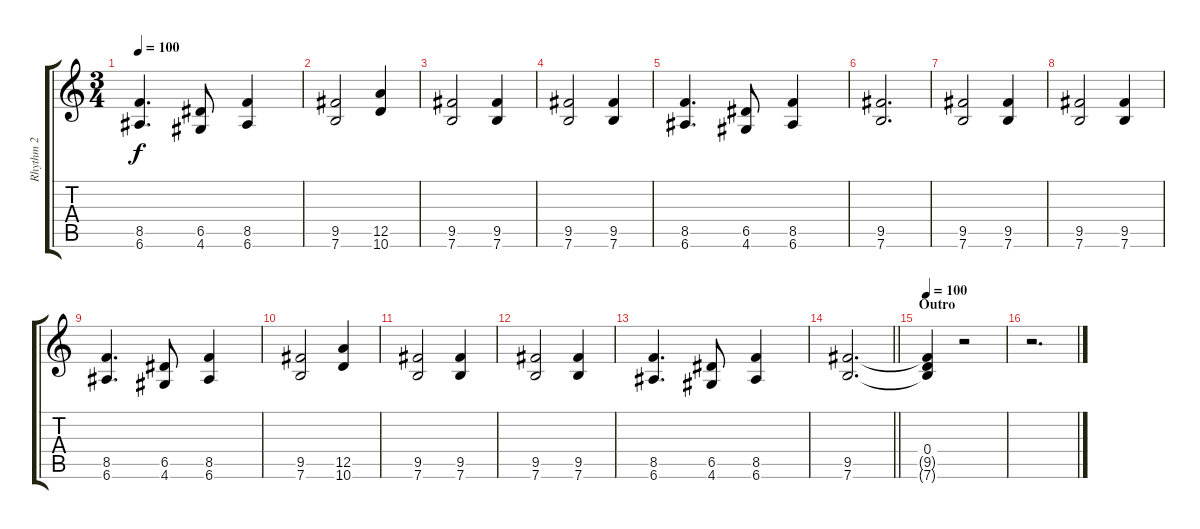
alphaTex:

\track ("Rhythm 2" "Rhythm 2") {instrument overdrivenguitar}
\staff {score tabs}
\tuning (E4 B3 G3 D3 A2 E2) {hide}
\ts (3 4)
\tempo 100
\clef g2
\ks c
(8.5 6.6).4{d dy f} (6.5 4.6).8 (8.5 6.6).4 |
(9.5 7.6).2 (12.5 10.6).4 |
(9.5 7.6).2 (9.5 7.6).4 |
(9.5 7.6).2 (9.5 7.6).4 |
(8.5 6.6).4{d} (6.5 4.6).8 (8.5 6.6).4 |
(9.5 7.6).2{d} |
(9.5 7.6).2 (9.5 7.6).4 |
(9.5 7.6).2 (9.5 7.6).4 |
(8.5 6.6).4{d} (6.5 4.6).8 (8.5 6.6).4 |
(9.5 7.6).2 (12.5 10.6).4 |
(9.5 7.6).2 (9.5 7.6).4 |
(9.5 7.6).2 (9.5 7.6).4 |
(8.5 6.6).4{d} (6.5 4.6).8 (8.5 6.6).4 |
\barLineRight lightlight
(9.5 7.6).2{d volume 0} |
\section ("" "Outro")
\tempo 100
(0.4 9.5{t} 7.6{t}).4 r.2 |
r.2{d}
